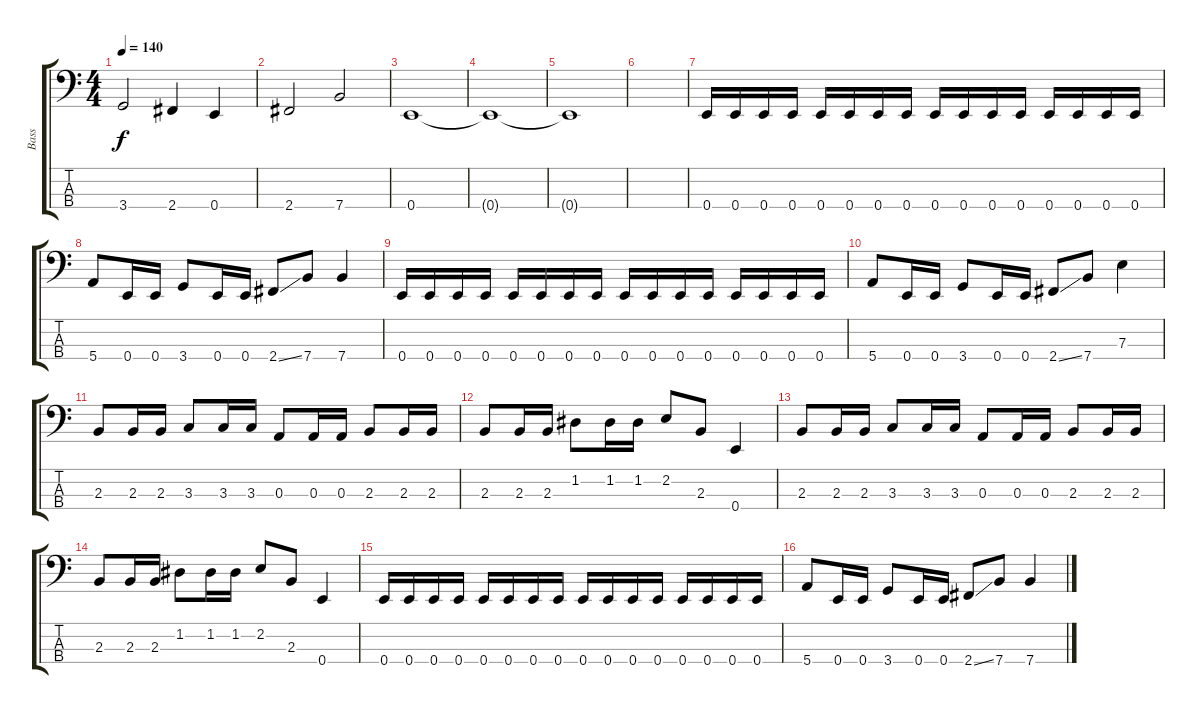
\track ("Bass" "Bass") {instrument electricbasspick}
\staff {score tabs}
\tuning (G2 D2 A1 E1) {hide}
\ts (4 4)
\tempo 140
\clef f4
\ks c
3.4.2{dy f} 2.4.4 0.4.4 |
2.4.2 7.4.2 |
0.4.1 |
0.4{t}.1 |
0.4{t}.1 |
|
0.4.16 0.4.16 0.4.16 0.4.16 0.4.16 0.4.16 0.4.16 0.4.16 0.4.16 0.4.16 0.4.16 0.4.16 0.4.16 0.4.16 0.4.16 0.4.16 |
5.4.8 0.4.16 0.4.16 3.4.8 0.4.16 0.4.16 2.4{ss}.8 7.4.8 7.4.4 |
0.4.16 0.4.16 0.4.16 0.4.16 0.4.16 0.4.16 0.4.16 0.4.16 0.4.16 0.4.16 0.4.16 0.4.16 0.4.16 0.4.16 0.4.16 0.4.16 |
5.4.8 0.4.16 0.4.16 3.4.8 0.4.16 0.4.16 2.4{ss}.8 7.4.8 7.3.4 |
2.3.8 2.3.16 2.3.16 3.3.8 3.3.16 3.3.16 0.3.8 0.3.16 0.3.16 2.3.8 2.3.16 2.3.16 |
2.3.8 2.3.16 2.3.16 1.2.8 1.2.16 1.2.16 2.2.8 2.3.8 0.4.4 |
2.3.8 2.3.16 2.3.16 3.3.8 3.3.16 3.3.16 0.3.8 0.3.16 0.3.16 2.3.8 2.3.16 2.3.16 |
2.3.8 2.3.16 2.3.16 1.2.8 1.2.16 1.2.16 2.2.8 2.3.8 0.4.4 |
0.4.16 0.4.16 0.4.16 0.4.16 0.4.16 0.4.16 0.4.16 0.4.16 0.4.16 0.4.16 0.4.16 0.4.16 0.4.16 0.4.16 0.4.16 0.4.16 |
5.4.8 0.4.16 0.4.16 3.4.8 0.4.16 0.4.16 2.4{ss}.8 7.4.8 7.4.4
